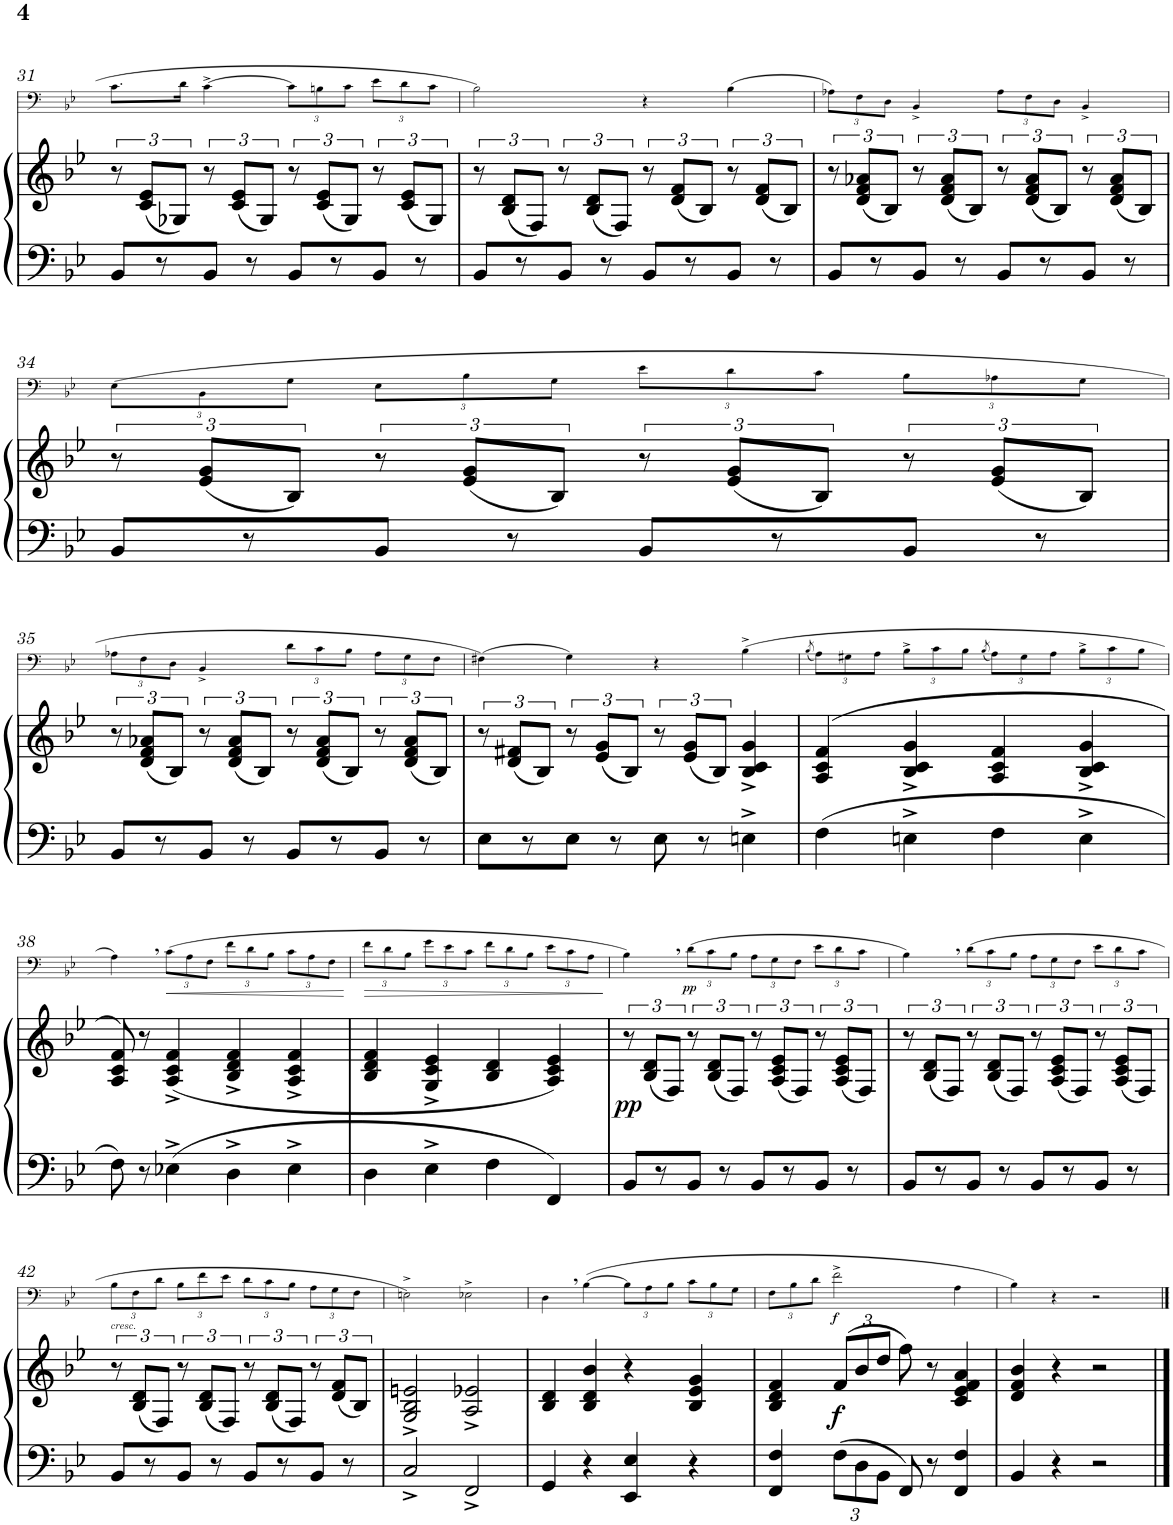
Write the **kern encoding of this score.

**kern	**kern	**dynam	**kern	**dynam
*part2	*part2	*part2	*part1	*part1
*staff3	*staff2	*staff2/3	*staff1	*staff1
*I"Piano	*	*	*I"Trombone	*
*I'Pno	*	*	*I'Trb	*
!!LO:PB:g=z
*clefF4	*clefG2	*	*clefF4	*
*k[b-e-]	*k[b-e-]	*	*k[b-e-]	*
*M4/4	*M4/4	*	*M4/4	*
*met(c)	*met(c)	*	*met(c)	*
=31	=31	=31	=31	=31
8BB-/L	12r	.	8.c\L	.
.	(12c/ 12e-/L	.	.	.
8r	.	.	.	.
.	12G-X/J)	.	.	.
.	.	.	16d\Jk	.
8BB-/J	12r	.	[4c^\	.
.	(12c/ 12e-/L	.	.	.
8r	.	.	.	.
.	12G-/J)	.	.	.
*	*	*	*Xbrackettup	*
8BB-/L	12r	.	12c\L]	.
.	(12c/ 12e-/L	.	12Bn\	.
8r	.	.	.	.
.	12G-/J)	.	12c\J	.
8BB-/J	12r	.	12e-\L	.
.	(12c/ 12e-/L	.	12d\	.
8r	.	.	.	.
.	12G-/J)	.	12c\J	.
=32	=32	=32	=32	=32
8BB-/L	12r	.	2B-\	.
.	(12B-/ 12d/L	.	.	.
8r	.	.	.	.
.	12F/J)	.	.	.
8BB-/J	12r	.	.	.
.	(12B-/ 12d/L	.	.	.
8r	.	.	.	.
.	12F/J)	.	.	.
8BB-/L	12r	.	4r	.
.	(12d/ 12f/L	.	.	.
8r	.	.	.	.
.	12B-/J)	.	.	.
8BB-/J	12r	.	(4B-\	.
.	(12d/ 12f/L	.	.	.
8r	.	.	.	.
.	12B-/J)	.	.	.
=33	=33	=33	=33	=33
8BB-/L	12r	.	12A-X\L)	.
.	(12d/ 12f/ 12a-X/L	.	12F\	.
8r	.	.	.	.
.	12B-/J)	.	12D\J	.
8BB-/J	12r	.	4BB-^/	.
.	(12d/ 12f/ 12a-/L	.	.	.
8r	.	.	.	.
.	12B-/J)	.	.	.
8BB-/L	12r	.	12A-\L	.
.	(12d/ 12f/ 12a-/L	.	12F\	.
8r	.	.	.	.
.	12B-/J)	.	12D\J	.
8BB-/J	12r	.	4BB-^/	.
.	(12d/ 12f/ 12a-/L	.	.	.
8r	.	.	.	.
.	12B-/J)	.	.	.
!!LO:LB:g=z
=34	=34	=34	=34	=34
8BB-/L	12r	.	(12E-\L	.
.	(12e-/ 12g/L	.	12BB-\	.
8r	.	.	.	.
.	12B-/J)	.	12G\J	.
8BB-/J	12r	.	12E-\L	.
.	(12e-/ 12g/L	.	12B-\	.
8r	.	.	.	.
.	12B-/J)	.	12G\J	.
8BB-/L	12r	.	12e-\L	.
.	(12e-/ 12g/L	.	12d\	.
8r	.	.	.	.
.	12B-/J)	.	12c\J	.
8BB-/J	12r	.	12B-\L	.
.	(12e-/ 12g/L	.	12A-X\	.
8r	.	.	.	.
.	12B-/J)	.	12G\J	.
!!LO:LB:g=z
=35	=35	=35	=35	=35
8BB-/L	12r	.	12A-X\L	.
.	(12d/ 12f/ 12a-X/L	.	12F\	.
8r	.	.	.	.
.	12B-/J)	.	12D\J	.
8BB-/J	12r	.	4BB-^/	.
.	(12d/ 12f/ 12a-/L	.	.	.
8r	.	.	.	.
.	12B-/J)	.	.	.
8BB-/L	12r	.	12d\L	.
.	(12d/ 12f/ 12a-/L	.	12c\	.
8r	.	.	.	.
.	12B-/J)	.	12B-\J	.
8BB-/J	12r	.	12A-\L	.
.	(12d/ 12f/ 12a-/L	.	12G\	.
8r	.	.	.	.
.	12B-/J)	.	12F\J	.
=36	=36	=36	=36	=36
8E-\L	12r	.	(4F#X\)	.
.	(12d/ 12f#X/L	.	.	.
8r	.	.	.	.
.	12B-/J)	.	.	.
8E-\J	12r	.	4G\)	.
.	(12e-/ 12g/L	.	.	.
8r	.	.	.	.
.	12B-/J)	.	.	.
8E-\	12r	.	4r	.
.	(12e-/ 12g/L	.	.	.
8r	.	.	.	.
.	12B-/J)	.	.	.
4En^\	4B-/^ 4c/^ 4g/^	.	(4B-^\	.
=37	=37	=37	=37	=37
.	.	.	(8qB-/	.
4F\	(>4A/ 4c/ 4f/	.	12A\L)	.
.	.	.	12G#X\	.
.	.	.	12A\J	.
4En^\	4B-/^ 4c/^ 4g/^	.	12B-^\L	.
.	.	.	12c\	.
.	.	.	12B-\J	.
.	.	.	(8qB-/	.
4F\	4A/ 4c/ 4f/	.	12A\L)	.
.	.	.	12G#\	.
.	.	.	12A\J	.
4E^\	4B-/^ 4c/^ 4g/^	.	12B-^\L	.
.	.	.	12c\	.
.	.	.	12B-\J	.
!!LO:LB:g=z
=38	=38	=38	=38	=38
8F\	8A/ 8c/ 8f/)	.	4A,\)	.
8r	8r	.	.	.
!	!	!	!	!LO:HP:b
4E-X^\	(4A/^ 4c/^ 4f/^	.	(12c\L	<
.	.	.	12A\	.
.	.	.	12F\J	.
4D^\	4B-/^ 4d/^ 4f/^	.	12f\L	.
.	.	.	12d\	.
.	.	.	12B-\J	.
4E-^\	4A/^ 4c/^ 4f/^	.	12c\L	.
.	.	.	12A\	.
.	.	.	12F\J	.
.	.	.	.	[
=39	=39	=39	=39	=39
!	!	!	!	!LO:HP:b
4D\	4B-/ 4d/ 4f/	.	12f\L	>
.	.	.	12d\	.
.	.	.	12B-\J	.
4E-^\	4G/^ 4c/^ 4e-/^	.	12g\L	.
.	.	.	12e-\	.
.	.	.	12c\J	.
4F\	4B-/ 4d/	.	12f\L	.
.	.	.	12d\	.
.	.	.	12B-\J	.
4FF/	4A/ 4c/ 4e-/)	.	12e-\L	.
.	.	.	12c\	.
.	.	.	12A\J	.
.	.	.	.	]
=40	=40	=40	=40	=40
!	!	!LO:DY:b	!	!
8BB-/L	12r	pp	4B-,\)	.
.	(12B-/ 12d/L	.	.	.
8r	.	.	.	.
.	12F/J)	.	.	.
!	!	!	!	!LO:DY:b
8BB-/J	12r	.	(12d\L	pp
.	(12B-/ 12d/L	.	12c\	.
8r	.	.	.	.
.	12F/J)	.	12B-\J	.
8BB-/L	12r	.	12A\L	.
.	(12A/ 12c/ 12e-/L	.	12G\	.
8r	.	.	.	.
.	12F/J)	.	12F\J	.
8BB-/J	12r	.	12e-\L	.
.	(12A/ 12c/ 12e-/L	.	12d\	.
8r	.	.	.	.
.	12F/J)	.	12c\J	.
=41	=41	=41	=41	=41
8BB-/L	12r	.	4B-,\)	.
.	(12B-/ 12d/L	.	.	.
8r	.	.	.	.
.	12F/J)	.	.	.
8BB-/J	12r	.	(12d\L	.
.	(12B-/ 12d/L	.	12c\	.
8r	.	.	.	.
.	12F/J)	.	12B-\J	.
8BB-/L	12r	.	12A\L	.
.	(12A/ 12c/ 12e-/L	.	12G\	.
8r	.	.	.	.
.	12F/J)	.	12F\J	.
8BB-/J	12r	.	12e-\L	.
.	(12A/ 12c/ 12e-/L	.	12d\	.
8r	.	.	.	.
.	12F/J)	.	12c\J	.
!!LO:LB:g=z
=42	=42	=42	=42	=42
!	!	!	!LO:TX:b:i:t=cresc.	!
8BB-/L	12r	.	12B-\L	.
.	(12B-/ 12d/L	.	12F\	.
8r	.	.	.	.
.	12F/J)	.	12d\J	.
8BB-/J	12r	.	12B-\L	.
.	(12B-/ 12d/L	.	12f\	.
8r	.	.	.	.
.	12F/J)	.	12e-\J	.
8BB-/L	12r	.	12d\L	.
.	(12B-/ 12d/L	.	12c\	.
8r	.	.	.	.
.	12F/J)	.	12B-\J	.
8BB-/J	12r	.	12A\L	.
.	(12d/ 12f/L	.	12G\	.
8r	.	.	.	.
.	12B-/J)	.	12F\J	.
=43	=43	=43	=43	=43
2C^/	2G/^ 2B-/^ 2en/^	.	2En^\)	.
2FF^/	2A/^ 2e-X/^	.	2E-X^\	.
=44	=44	=44	=44	=44
4GG/	4B-/ 4d/	.	4D,\	.
4r	4B-/ 4d/ 4b-/	.	([4B-\	.
4EE-/ 4E-/	4r	.	12B-\L]	.
.	.	.	12A\	.
.	.	.	12B-\J	.
4r	4B-/ 4e-/ 4g/	.	12c\L	.
.	.	.	12B-\	.
.	.	.	12G\J	.
=45	=45	=45	=45	=45
4FF/ 4F/	4B-/ 4d/ 4f/	.	12F\L	.
.	.	.	12B-\	.
.	.	.	12d\J	.
*Xbrackettup	*Xbrackettup	*	*	*
!	!	!LO:DY:b	!	!LO:DY:b
12F\L	(12f/L	f	2f^\	f
12D\	12b-/	.	.	.
12BB-\J	12dd/J	.	.	.
8FF/	8ff\)	.	.	.
8r	8r	.	.	.
4FF/ 4F/	4c/ 4e-/ 4f/ 4a/	.	4A\	.
=46	=46	=46	=46	=46
4BB-/	4d/ 4f/ 4b-/	.	4B-\)	.
4r	4r	.	4r	.
2r	2r	.	2r	.
==	==	==	==	==
*-	*-	*-	*-	*-
